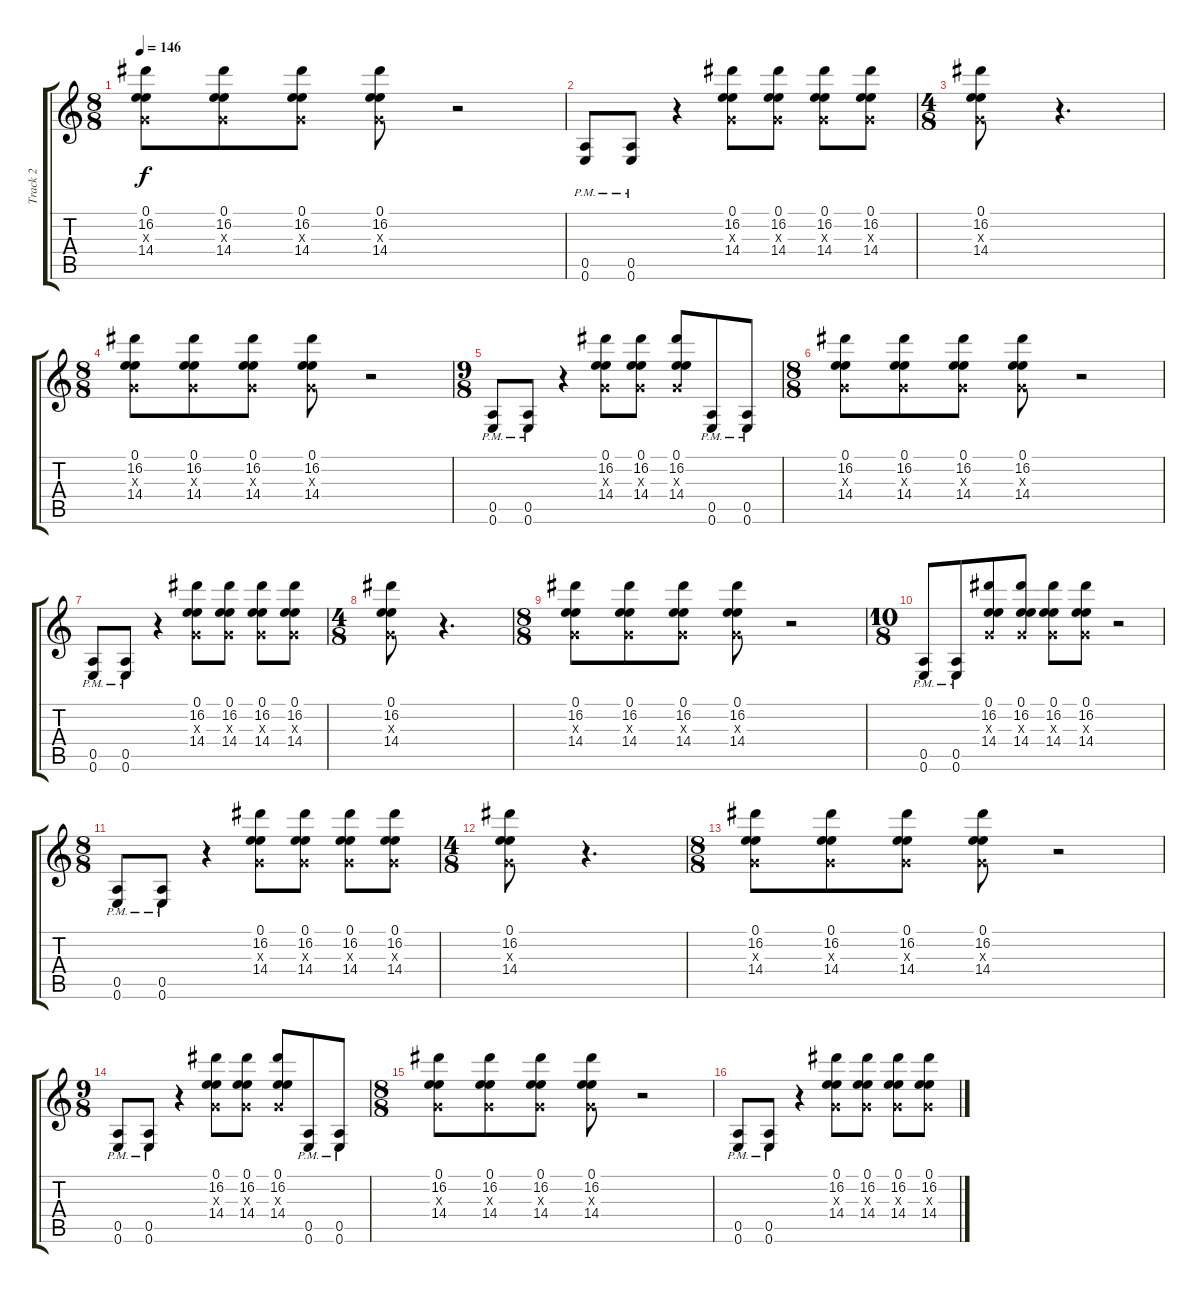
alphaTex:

\track ("Track 2" "Track 2") {instrument distortionguitar}
\staff {score tabs}
\tuning (E4 B3 G3 D3 A2 E2) {hide}
\ts (8 8)
\tempo 146
\clef g2
\ks c
(0.1 16.2 0.3{x} 14.4).8{dy f} (0.1 16.2 0.3{x} 14.4).8 (0.1 16.2 0.3{x} 14.4).8 (0.1 16.2 0.3{x} 14.4).8 r.2 |
(0.5{pm} 0.6{pm}).8 (0.5{pm} 0.6{pm}).8 r.4 (0.1 16.2 0.3{x} 14.4).8 (0.1 16.2 0.3{x} 14.4).8 (0.1 16.2 0.3{x} 14.4).8 (0.1 16.2 0.3{x} 14.4).8 |
\ts (4 8)
(0.1 16.2 0.3{x} 14.4).8 r.4{d} |
\ts (8 8)
(0.1 16.2 0.3{x} 14.4).8 (0.1 16.2 0.3{x} 14.4).8 (0.1 16.2 0.3{x} 14.4).8 (0.1 16.2 0.3{x} 14.4).8 r.2 |
\ts (9 8)
(0.5{pm} 0.6{pm}).8 (0.5{pm} 0.6{pm}).8 r.4 (0.1 16.2 0.3{x} 14.4).8 (0.1 16.2 0.3{x} 14.4).8 (0.1 16.2 0.3{x} 14.4).8 (0.5{pm} 0.6{pm}).8 (0.5{pm} 0.6{pm}).8 |
\ts (8 8)
(0.1 16.2 0.3{x} 14.4).8 (0.1 16.2 0.3{x} 14.4).8 (0.1 16.2 0.3{x} 14.4).8 (0.1 16.2 0.3{x} 14.4).8 r.2 |
(0.5{pm} 0.6{pm}).8 (0.5{pm} 0.6{pm}).8 r.4 (0.1 16.2 0.3{x} 14.4).8 (0.1 16.2 0.3{x} 14.4).8 (0.1 16.2 0.3{x} 14.4).8 (0.1 16.2 0.3{x} 14.4).8 |
\ts (4 8)
(0.1 16.2 0.3{x} 14.4).8 r.4{d} |
\ts (8 8)
(0.1 16.2 0.3{x} 14.4).8 (0.1 16.2 0.3{x} 14.4).8 (0.1 16.2 0.3{x} 14.4).8 (0.1 16.2 0.3{x} 14.4).8 r.2 |
\ts (10 8)
(0.5{pm} 0.6{pm}).8 (0.5{pm} 0.6{pm}).8 (0.1 16.2 0.3{x} 14.4).8 (0.1 16.2 0.3{x} 14.4).8 (0.1 16.2 0.3{x} 14.4).8 (0.1 16.2 0.3{x} 14.4).8 r.2 |
\ts (8 8)
(0.5{pm} 0.6{pm}).8 (0.5{pm} 0.6{pm}).8 r.4 (0.1 16.2 0.3{x} 14.4).8 (0.1 16.2 0.3{x} 14.4).8 (0.1 16.2 0.3{x} 14.4).8 (0.1 16.2 0.3{x} 14.4).8 |
\ts (4 8)
(0.1 16.2 0.3{x} 14.4).8 r.4{d} |
\ts (8 8)
(0.1 16.2 0.3{x} 14.4).8 (0.1 16.2 0.3{x} 14.4).8 (0.1 16.2 0.3{x} 14.4).8 (0.1 16.2 0.3{x} 14.4).8 r.2 |
\ts (9 8)
(0.5{pm} 0.6{pm}).8 (0.5{pm} 0.6{pm}).8 r.4 (0.1 16.2 0.3{x} 14.4).8 (0.1 16.2 0.3{x} 14.4).8 (0.1 16.2 0.3{x} 14.4).8 (0.5{pm} 0.6{pm}).8 (0.5{pm} 0.6{pm}).8 |
\ts (8 8)
(0.1 16.2 0.3{x} 14.4).8 (0.1 16.2 0.3{x} 14.4).8 (0.1 16.2 0.3{x} 14.4).8 (0.1 16.2 0.3{x} 14.4).8 r.2 |
(0.5{pm} 0.6{pm}).8 (0.5{pm} 0.6{pm}).8 r.4 (0.1 16.2 0.3{x} 14.4).8 (0.1 16.2 0.3{x} 14.4).8 (0.1 16.2 0.3{x} 14.4).8 (0.1 16.2 0.3{x} 14.4).8
